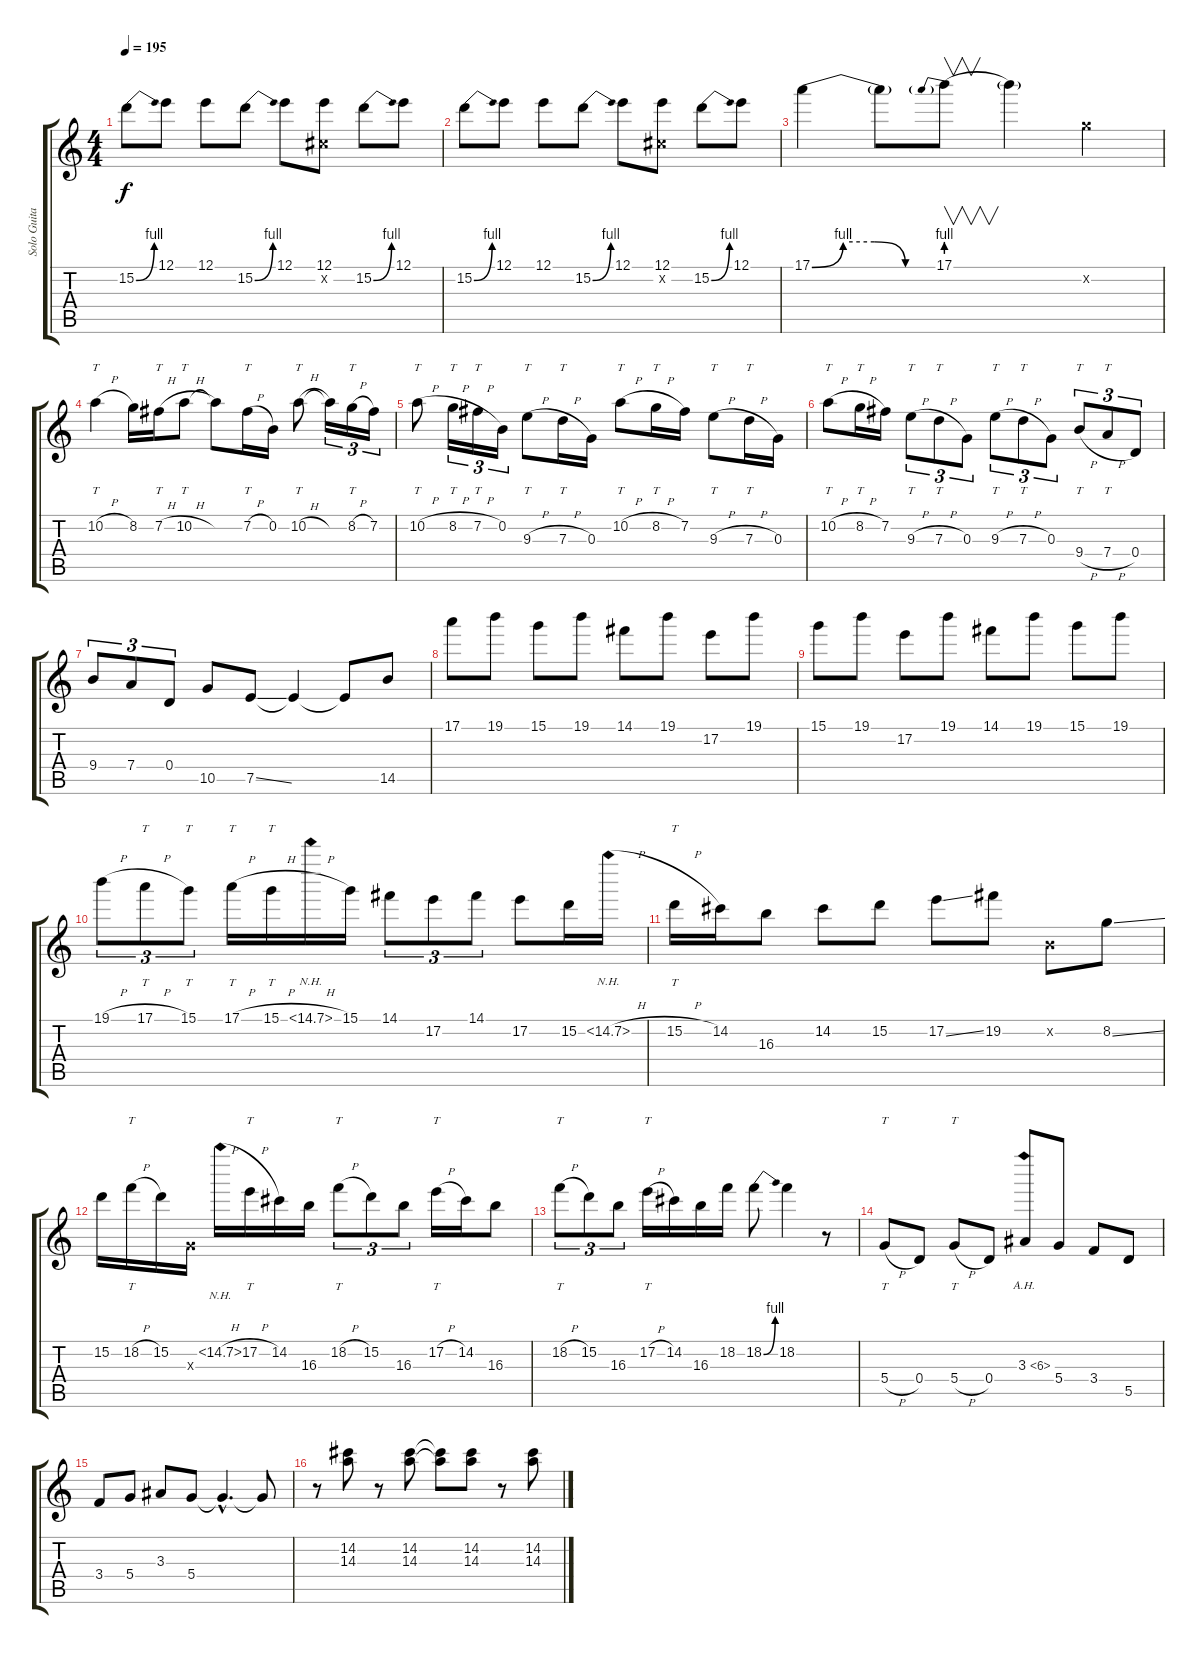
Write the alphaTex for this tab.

\track ("Solo Guitar" "Solo Guita") {instrument distortionguitar}
\staff {score tabs}
\tuning (E4 B3 G3 D3 A2 E2) {hide}
\ts (4 4)
\tempo 195
\clef g2
\ks c
15.2{be (bend 0 0 60 4)}.8{dy f} 12.1.8 12.1.8 15.2{be (bend 0 0 60 4)}.8 12.1.8 (12.1 2.2{x}).8 15.2{be (bend 0 0 60 4)}.8 12.1.8 |
15.2{be (bend 0 0 60 4)}.8 12.1.8 12.1.8 15.2{be (bend 0 0 60 4)}.8 12.1.8 (12.1 2.2{x}).8 15.2{be (bend 0 0 60 4)}.8 12.1.8 |
17.1{be (custom 0 0 15 4 30 4 45 0 60 0)}.4 17.1{t}.8 17.1{be (prebend 0 4 60 4)}.8{v} 17.1{t}.4 8.2{x}.4 |
10.2{h}.4{tt} 8.2.16 7.2{h}.16{tt} 10.2{h}.8{tt} 10.2{t}.8 7.2{h}.16{tt} 0.2.16 10.2{h}.8{tt} 10.2{t}.16{tu (3 2)} 8.2{h}.16{tt tu (3 2)} 7.2.16{tu (3 2)} |
10.2{h}.8{tt} 8.2{h}.16{tt tu (3 2)} 7.2{h}.16{tt tu (3 2)} 0.2.16{tu (3 2)} 9.3{h}.8{tt} 7.3{h}.16{tt} 0.3.16 10.2{h}.8{tt} 8.2{h}.16{tt} 7.2.16 9.3{h}.8{tt} 7.3{h}.16{tt} 0.3.16 |
10.2{h}.8{tt} 8.2{h}.16{tt} 7.2.16 9.3{h}.8{tt tu (3 2)} 7.3{h}.8{tt tu (3 2)} 0.3.8{tu (3 2)} 9.3{h}.8{tt tu (3 2)} 7.3{h}.8{tt tu (3 2)} 0.3.8{tu (3 2)} 9.4{h}.8{tt tu (3 2)} 7.4{h}.8{tt tu (3 2)} 0.4.8{tu (3 2)} |
9.4.8{tu (3 2)} 7.4.8{tu (3 2)} 0.4.8{tu (3 2)} 10.5.8 7.5{ss}.8 7.5{t}.4 7.5{t}.8 14.5.8 |
17.1.8 19.1.8 15.1.8 19.1.8 14.1.8 19.1.8 17.2.8 19.1.8 |
15.1.8 19.1.8 17.2.8 19.1.8 14.1.8 19.1.8 15.1.8 19.1.8 |
19.1{h}.8{tu (3 2)} 17.1{h}.8{tt tu (3 2)} 15.1.8{tt tu (3 2)} 17.1{h}.16{tt} 15.1{h}.16{tt} 14.1{nh h}.16 15.1.16 14.1.8{tu (3 2)} 17.2.8{tu (3 2)} 14.1.8{tu (3 2)} 17.2.8 15.2.16 14.2{nh h}.16 |
15.2{h}.16{tt} 14.2.16 16.3.8 14.2.8 15.2.8 17.2{ss}.8 19.2.8 0.2{x}.8 8.2{ss}.8 |
15.2.16 18.2{h}.16{tt} 15.2.16 0.3{x}.16 14.2{nh h}.16 17.2{h}.16{tt} 14.2.16 16.3.16 18.2{h}.8{tt tu (3 2)} 15.2.8{tu (3 2)} 16.3.8{tu (3 2)} 17.2{h}.16{tt} 14.2.16 16.3.8 |
18.2{h}.8{tt tu (3 2)} 15.2.8{tu (3 2)} 16.3.8{tu (3 2)} 17.2{h}.16{tt} 14.2.16 16.3.16 18.2.16 18.2{be (bend 0 0 60 4)}.8 18.2.4 r.8 |
5.4{h}.8{tt} 0.4.8 5.4{h}.8{tt} 0.4.8 3.3{ah 3}.8 5.4.8 3.4.8 5.5.8 |
3.4.8 5.4.8 3.3.8 5.4.8 5.4{hac t}.4{d} 5.4{t}.8 |
r.8 (14.2 14.3).8 r.8 (14.2 14.3).8 (14.2{t} 14.3{t}).8 (14.2 14.3).8 r.8 (14.2 14.3).8
